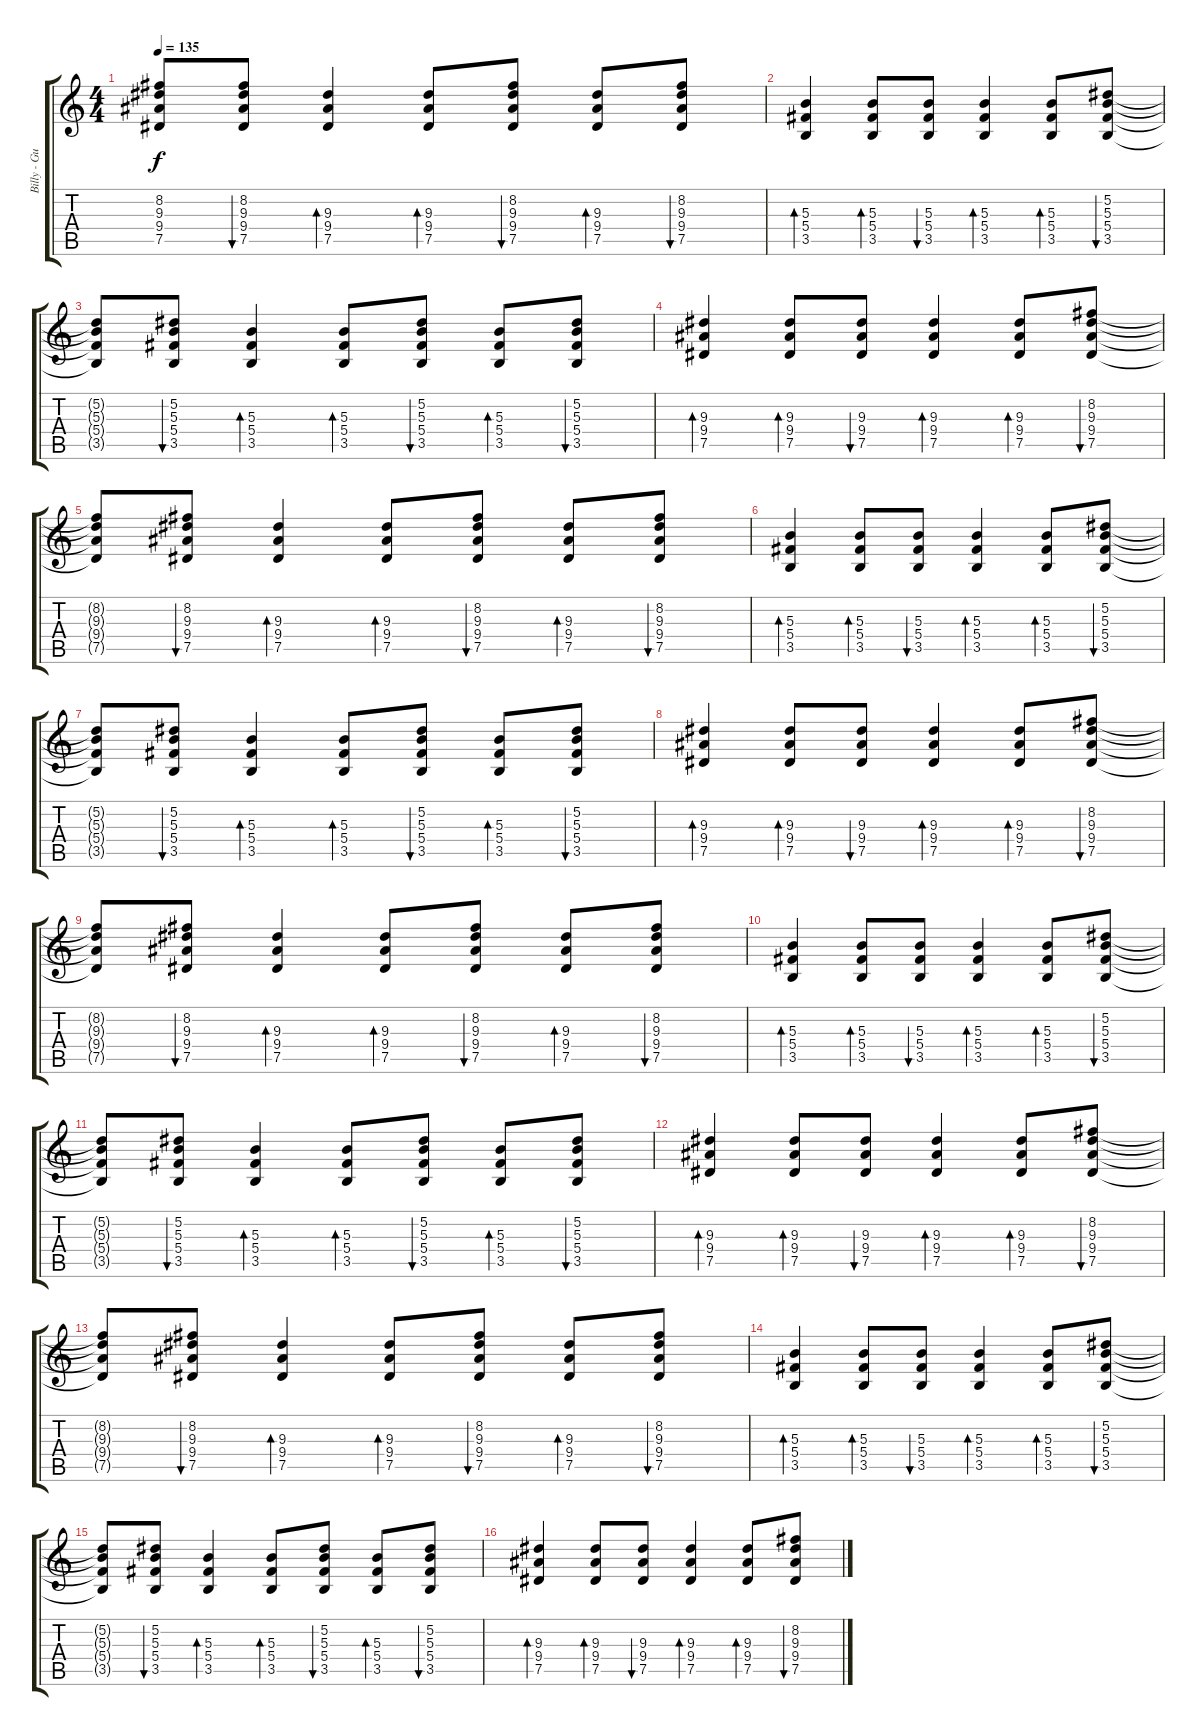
\track ("Billy - Guitar I" "Billy - Gu") {instrument overdrivenguitar}
\staff {score tabs}
\tuning (Eb4 Bb3 Gb3 Db3 Ab2 Eb2) {hide}
\ts (4 4)
\tempo 135
\clef g2
\ks c
(8.2{t} 9.3{t} 9.4{t} 7.5{t}).8{dy f} (8.2 9.3 9.4 7.5).8{bu 30} (9.3 9.4 7.5).4{bd 30} (9.3 9.4 7.5).8{bd 30} (8.2 9.3 9.4 7.5).8{bu 30} (9.3 9.4 7.5).8{bd 30} (8.2 9.3 9.4 7.5).8{bu 30} |
(5.3 5.4 3.5).4{bd 30} (5.3 5.4 3.5).8{bd 30} (5.3 5.4 3.5).8{bu 30} (5.3 5.4 3.5).4{bd 30} (5.3 5.4 3.5).8{bd 30} (5.2 5.3 5.4 3.5).8{bu 30} |
(5.2{t} 5.3{t} 5.4{t} 3.5{t}).8 (5.2 5.3 5.4 3.5).8{bu 30} (5.3 5.4 3.5).4{bd 30} (5.3 5.4 3.5).8{bd 30} (5.2 5.3 5.4 3.5).8{bu 30} (5.3 5.4 3.5).8{bd 30} (5.2 5.3 5.4 3.5).8{bu 30} |
(9.3 9.4 7.5).4{bd 30} (9.3 9.4 7.5).8{bd 30} (9.3 9.4 7.5).8{bu 30} (9.3 9.4 7.5).4{bd 30} (9.3 9.4 7.5).8{bd 30} (8.2 9.3 9.4 7.5).8{bu 30} |
(8.2{t} 9.3{t} 9.4{t} 7.5{t}).8 (8.2 9.3 9.4 7.5).8{bu 30} (9.3 9.4 7.5).4{bd 30} (9.3 9.4 7.5).8{bd 30} (8.2 9.3 9.4 7.5).8{bu 30} (9.3 9.4 7.5).8{bd 30} (8.2 9.3 9.4 7.5).8{bu 30} |
(5.3 5.4 3.5).4{bd 30} (5.3 5.4 3.5).8{bd 30} (5.3 5.4 3.5).8{bu 30} (5.3 5.4 3.5).4{bd 30} (5.3 5.4 3.5).8{bd 30} (5.2 5.3 5.4 3.5).8{bu 30} |
(5.2{t} 5.3{t} 5.4{t} 3.5{t}).8 (5.2 5.3 5.4 3.5).8{bu 30} (5.3 5.4 3.5).4{bd 30} (5.3 5.4 3.5).8{bd 30} (5.2 5.3 5.4 3.5).8{bu 30} (5.3 5.4 3.5).8{bd 30} (5.2 5.3 5.4 3.5).8{bu 30} |
(9.3 9.4 7.5).4{bd 30} (9.3 9.4 7.5).8{bd 30} (9.3 9.4 7.5).8{bu 30} (9.3 9.4 7.5).4{bd 30} (9.3 9.4 7.5).8{bd 30} (8.2 9.3 9.4 7.5).8{bu 30} |
(8.2{t} 9.3{t} 9.4{t} 7.5{t}).8 (8.2 9.3 9.4 7.5).8{bu 30} (9.3 9.4 7.5).4{bd 30} (9.3 9.4 7.5).8{bd 30} (8.2 9.3 9.4 7.5).8{bu 30} (9.3 9.4 7.5).8{bd 30} (8.2 9.3 9.4 7.5).8{bu 30} |
\section ("" "")
(5.3 5.4 3.5).4{bd 30} (5.3 5.4 3.5).8{bd 30} (5.3 5.4 3.5).8{bu 30} (5.3 5.4 3.5).4{bd 30} (5.3 5.4 3.5).8{bd 30} (5.2 5.3 5.4 3.5).8{bu 30} |
(5.2{t} 5.3{t} 5.4{t} 3.5{t}).8 (5.2 5.3 5.4 3.5).8{bu 30} (5.3 5.4 3.5).4{bd 30} (5.3 5.4 3.5).8{bd 30} (5.2 5.3 5.4 3.5).8{bu 30} (5.3 5.4 3.5).8{bd 30} (5.2 5.3 5.4 3.5).8{bu 30} |
(9.3 9.4 7.5).4{bd 30} (9.3 9.4 7.5).8{bd 30} (9.3 9.4 7.5).8{bu 30} (9.3 9.4 7.5).4{bd 30} (9.3 9.4 7.5).8{bd 30} (8.2 9.3 9.4 7.5).8{bu 30} |
(8.2{t} 9.3{t} 9.4{t} 7.5{t}).8 (8.2 9.3 9.4 7.5).8{bu 30} (9.3 9.4 7.5).4{bd 30} (9.3 9.4 7.5).8{bd 30} (8.2 9.3 9.4 7.5).8{bu 30} (9.3 9.4 7.5).8{bd 30} (8.2 9.3 9.4 7.5).8{bu 30} |
(5.3 5.4 3.5).4{bd 30} (5.3 5.4 3.5).8{bd 30} (5.3 5.4 3.5).8{bu 30} (5.3 5.4 3.5).4{bd 30} (5.3 5.4 3.5).8{bd 30} (5.2 5.3 5.4 3.5).8{bu 30} |
(5.2{t} 5.3{t} 5.4{t} 3.5{t}).8 (5.2 5.3 5.4 3.5).8{bu 30} (5.3 5.4 3.5).4{bd 30} (5.3 5.4 3.5).8{bd 30} (5.2 5.3 5.4 3.5).8{bu 30} (5.3 5.4 3.5).8{bd 30} (5.2 5.3 5.4 3.5).8{bu 30} |
(9.3 9.4 7.5).4{bd 30} (9.3 9.4 7.5).8{bd 30} (9.3 9.4 7.5).8{bu 30} (9.3 9.4 7.5).4{bd 30} (9.3 9.4 7.5).8{bd 30} (8.2 9.3 9.4 7.5).8{bu 30}
